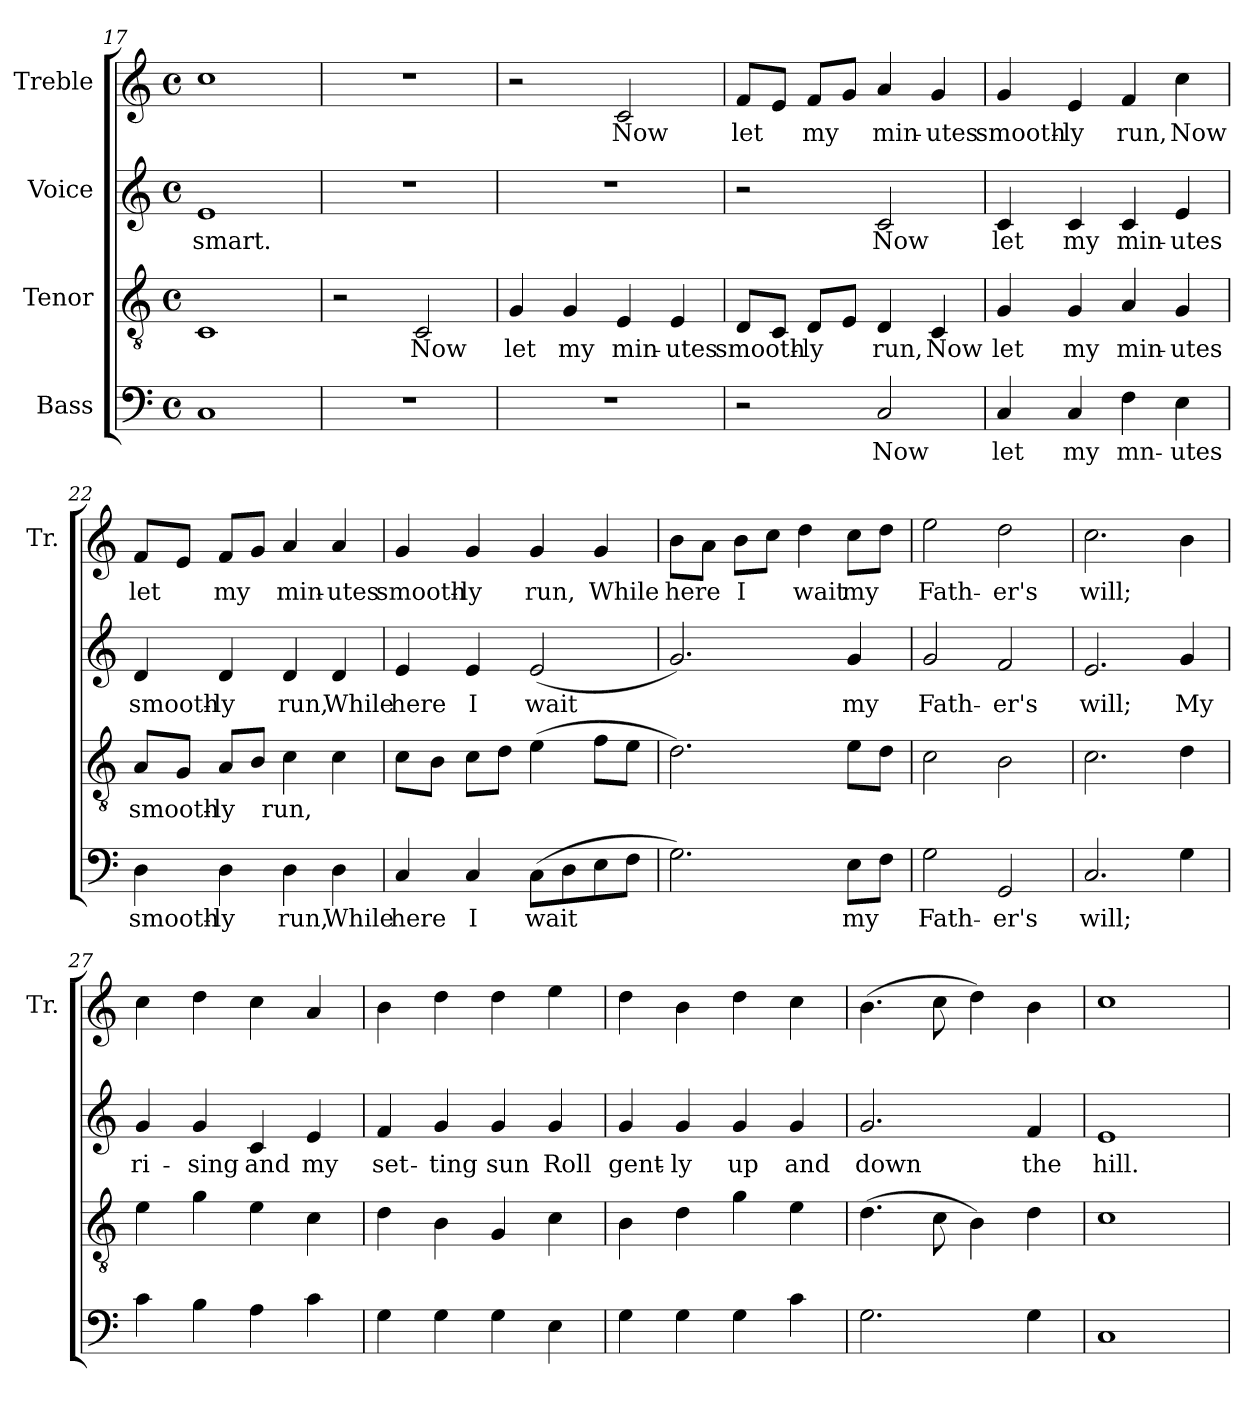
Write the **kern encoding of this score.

**kern	**text	**kern	**text	**kern	**text	**kern	**text
*part4	*part4	*part3	*part3	*part2	*part2	*part1	*part1
*staff4	*staff4	*staff3	*staff3	*staff2	*staff2	*staff1	*staff1
*I"Bass	*	*I"Tenor	*	*I"Voice	*	*I"Treble	*
*	*	*	*	*	*	*I'Tr.	*
*clefF4	*	*clefGv2	*	*clefG2	*	*clefG2	*
*k[]	*	*k[]	*	*k[]	*	*k[]	*
*M4/4	*	*M4/4	*	*M4/4	*	*M4/4	*
*met(c)	*	*met(c)	*	*met(c)	*	*met(c)	*
=17	=17	=17	=17	=17	=17	=17	=17
1C	.	1C	.	1e	smart.	1cc	.
=18	=18	=18	=18	=18	=18	=18	=18
1r	.	2r	.	1r	.	1r	.
.	.	2C/	Now	.	.	.	.
!!LO:LB:g=z
=19	=19	=19	=19	=19	=19	=19	=19
1r	.	4G/	let	1r	.	2r	.
.	.	4G/	my	.	.	.	.
.	.	4E/	min-	.	.	2c/	Now
.	.	4E/	-utes	.	.	.	.
=20	=20	=20	=20	=20	=20	=20	=20
2r	.	8D/L	smooth-	2r	.	8f/L	let
.	.	8C/J	.	.	.	8e/J	.
.	.	8D/L	-ly	.	.	8f/L	my
.	.	8E/J	.	.	.	8g/J	.
2C/	Now	4D/	run,	2c/	Now	4a/	min-
.	.	4C/	Now	.	.	4g/	-utes
=21	=21	=21	=21	=21	=21	=21	=21
4C/	let	4G/	let	4c/	let	4g/	smooth-
4C/	my	4G/	my	4c/	my	4e/	-ly
4F\	mn-	4A/	min-	4c/	min-	4f/	run,
4E\	-utes	4G/	-utes	4e/	-utes	4cc\	Now
=22	=22	=22	=22	=22	=22	=22	=22
4D\	smooth-	8A/L	smooth-	4d/	smooth-	8f/L	let
.	.	8G/J	.	.	.	8e/J	.
4D\	-ly	8A/L	-ly	4d/	-ly	8f/L	my
.	.	8B/J	.	.	.	8g/J	.
4D\	run,	4c\	run,	4d/	run,	4a/	min-
4D\	While	4c\	.	4d/	While	4a/	-utes
=23	=23	=23	=23	=23	=23	=23	=23
4C/	here	8c\L	.	4e/	here	4g/	smooth-
.	.	8B\J	.	.	.	.	.
4C/	I	8c\L	.	4e/	I	4g/	-ly
.	.	8d\J	.	.	.	.	.
(8C\L	wait	(4e\	.	(2e/	wait	4g/	run,
8D\	.	.	.	.	.	.	.
8E\	.	8f\L	.	.	.	4g/	While
8F\J	.	8e\J	.	.	.	.	.
!!LO:LB:g=z
=24	=24	=24	=24	=24	=24	=24	=24
2.G\)	.	2.d\)	.	2.g/)	.	8b\L	here
.	.	.	.	.	.	8a\J	.
.	.	.	.	.	.	8b\L	I
.	.	.	.	.	.	8cc\J	.
.	.	.	.	.	.	4dd\	wait
8E\L	my	8e\L	.	4g/	my	8cc\L	my
8F\J	.	8d\J	.	.	.	8dd\J	.
=25	=25	=25	=25	=25	=25	=25	=25
2G\	Fath-	2c\	.	2g/	Fath-	2ee\	Fath-
2GG/	-er's	2B\	.	2f/	-er's	2dd\	-er's
=26	=26	=26	=26	=26	=26	=26	=26
2.C/	will;	2.c\	.	2.e/	will;	2.cc\	will;
4G\	.	4d\	.	4g/	My	4b\	.
=27	=27	=27	=27	=27	=27	=27	=27
4c\	.	4e\	.	4g/	ri-	4cc\	.
4B\	.	4g\	.	4g/	-sing	4dd\	.
4A\	.	4e\	.	4c/	and	4cc\	.
4c\	.	4c\	.	4e/	my	4a/	.
=28	=28	=28	=28	=28	=28	=28	=28
4G\	.	4d\	.	4f/	set-	4b\	.
4G\	.	4B\	.	4g/	-ting	4dd\	.
4G\	.	4G/	.	4g/	sun	4dd\	.
4E\	.	4c\	.	4g/	Roll	4ee\	.
=29	=29	=29	=29	=29	=29	=29	=29
4G\	.	4B\	.	4g/	gent-	4dd\	.
4G\	.	4d\	.	4g/	-ly	4b\	.
4G\	.	4g\	.	4g/	up	4dd\	.
4c\	.	4e\	.	4g/	and	4cc\	.
=30	=30	=30	=30	=30	=30	=30	=30
2.G\	.	(4.d\	.	2.g/	down	(4.b\	.
.	.	8c\	.	.	.	8cc\	.
.	.	4B\)	.	.	.	4dd\)	.
4G\	.	4d\	.	4f/	the	4b\	.
=31	=31	=31	=31	=31	=31	=31	=31
1C	.	1c	.	1e	hill.	1cc	.
=	=	=	=	=	=	=	=
*-	*-	*-	*-	*-	*-	*-	*-
